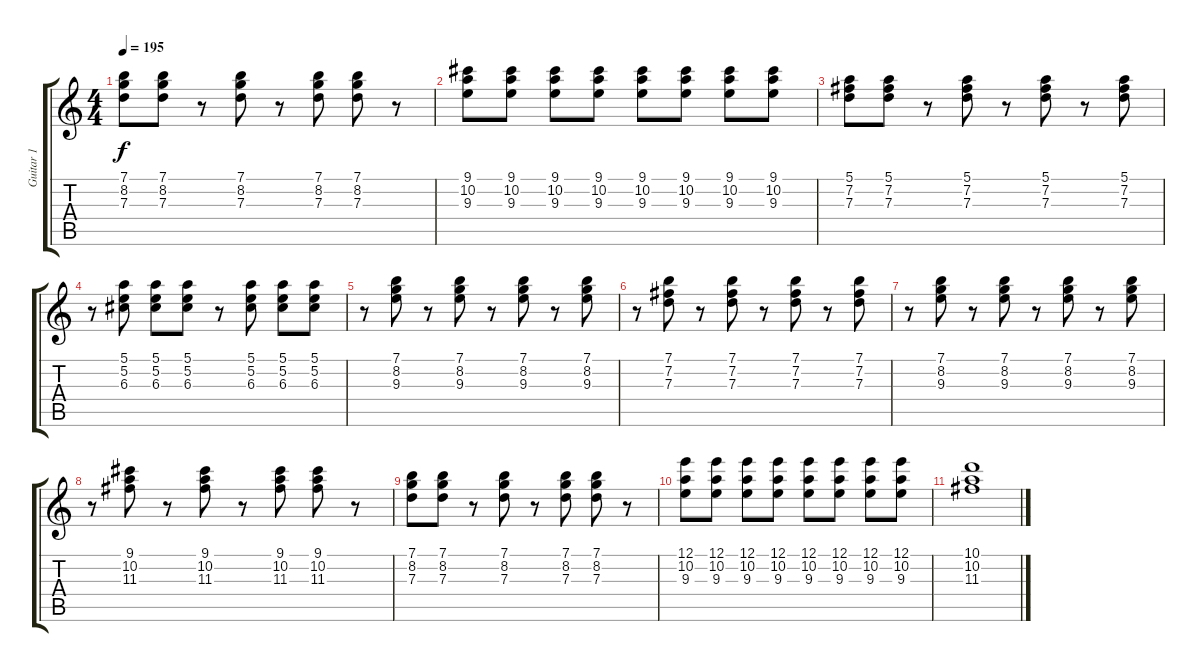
\track ("Guitar 1" "Guitar 1") {instrument acousticguitarsteel}
\staff {score tabs}
\tuning (E4 B3 G3 D3 A2 E2) {hide}
\ts (4 4)
\tempo 195
\clef g2
\ks c
(7.1 8.2 7.3).8{dy f} (7.1 8.2 7.3).8 r.8 (7.1 8.2 7.3).8 r.8 (7.1 8.2 7.3).8 (7.1 8.2 7.3).8 r.8 |
(9.1 10.2 9.3).8 (9.1 10.2 9.3).8 (9.1 10.2 9.3).8 (9.1 10.2 9.3).8 (9.1 10.2 9.3).8 (9.1 10.2 9.3).8 (9.1 10.2 9.3).8 (9.1 10.2 9.3).8 |
(5.1 7.2 7.3).8 (5.1 7.2 7.3).8 r.8 (5.1 7.2 7.3).8 r.8 (5.1 7.2 7.3).8 r.8 (5.1 7.2 7.3).8 |
r.8 (5.1 5.2 6.3).8 (5.1 5.2 6.3).8 (5.1 5.2 6.3).8 r.8 (5.1 5.2 6.3).8 (5.1 5.2 6.3).8 (5.1 5.2 6.3).8 |
r.8 (7.1 8.2 9.3).8 r.8 (7.1 8.2 9.3).8 r.8 (7.1 8.2 9.3).8 r.8 (7.1 8.2 9.3).8 |
r.8 (7.1 7.2 7.3).8 r.8 (7.1 7.2 7.3).8 r.8 (7.1 7.2 7.3).8 r.8 (7.1 7.2 7.3).8 |
r.8 (7.1 8.2 9.3).8 r.8 (7.1 8.2 9.3).8 r.8 (7.1 8.2 9.3).8 r.8 (7.1 8.2 9.3).8 |
r.8 (9.1 10.2 11.3).8 r.8 (9.1 10.2 11.3).8 r.8 (9.1 10.2 11.3).8 (9.1 10.2 11.3).8 r.8 |
(7.1 8.2 7.3).8 (7.1 8.2 7.3).8 r.8 (7.1 8.2 7.3).8 r.8 (7.1 8.2 7.3).8 (7.1 8.2 7.3).8 r.8 |
(12.1 10.2 9.3).8 (12.1 10.2 9.3).8 (12.1 10.2 9.3).8 (12.1 10.2 9.3).8 (12.1 10.2 9.3).8 (12.1 10.2 9.3).8 (12.1 10.2 9.3).8 (12.1 10.2 9.3).8 |
(10.1 10.2 11.3).1
